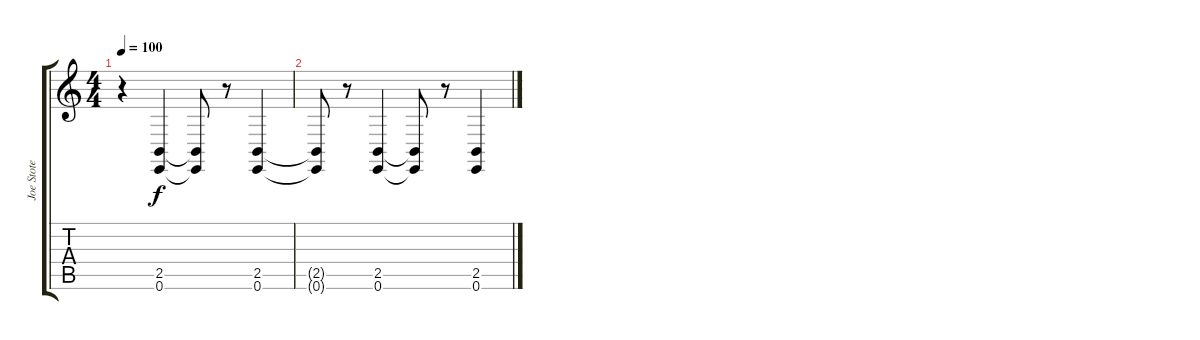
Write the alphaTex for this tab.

\track ("Joe Stote (Perc)" "Joe Stote ") {instrument timpani}
\staff {score tabs}
\tuning (E4 B3 G3 D3 A2 E2) {hide}
\ts (4 4)
\tempo 100
\clef g2
\ks c
r.4{dy f instrument timpani} (2.5 0.6).4 (2.5{t} 0.6{t}).8 r.8 (2.5 0.6).4 |
(2.5{t} 0.6{t}).8 r.8 (2.5 0.6).4 (2.5{t} 0.6{t}).8 r.8 (2.5 0.6).4
